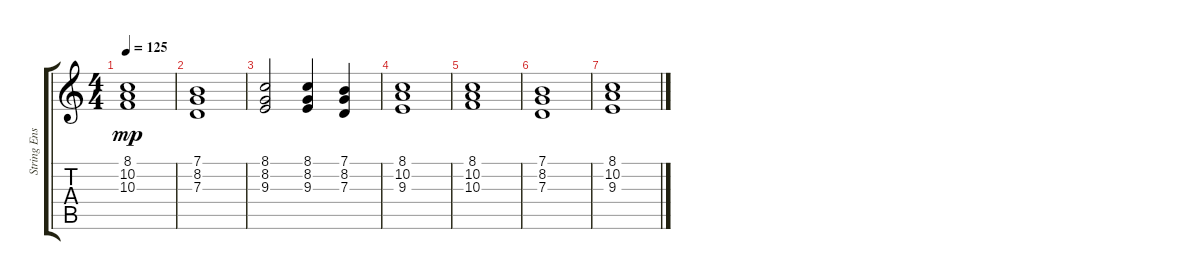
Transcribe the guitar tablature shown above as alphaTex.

\track ("String Ensemble" "String Ens") {instrument stringensemble1}
\staff {score tabs}
\tuning (E4 B3 G3 D3 A2 E2) {hide}
\ts (4 4)
\tempo 125
\clef g2
\ks c
(8.1 10.2 10.3).1{dy mp volume 4} |
(7.1 8.2 7.3).1 |
(8.1 8.2 9.3).2 (8.1 8.2 9.3).4 (7.1 8.2 7.3).4 |
(8.1 10.2 9.3).1 |
(8.1 10.2 10.3).1 |
(7.1 8.2 7.3).1{volume 0} |
(8.1 10.2 9.3).1
